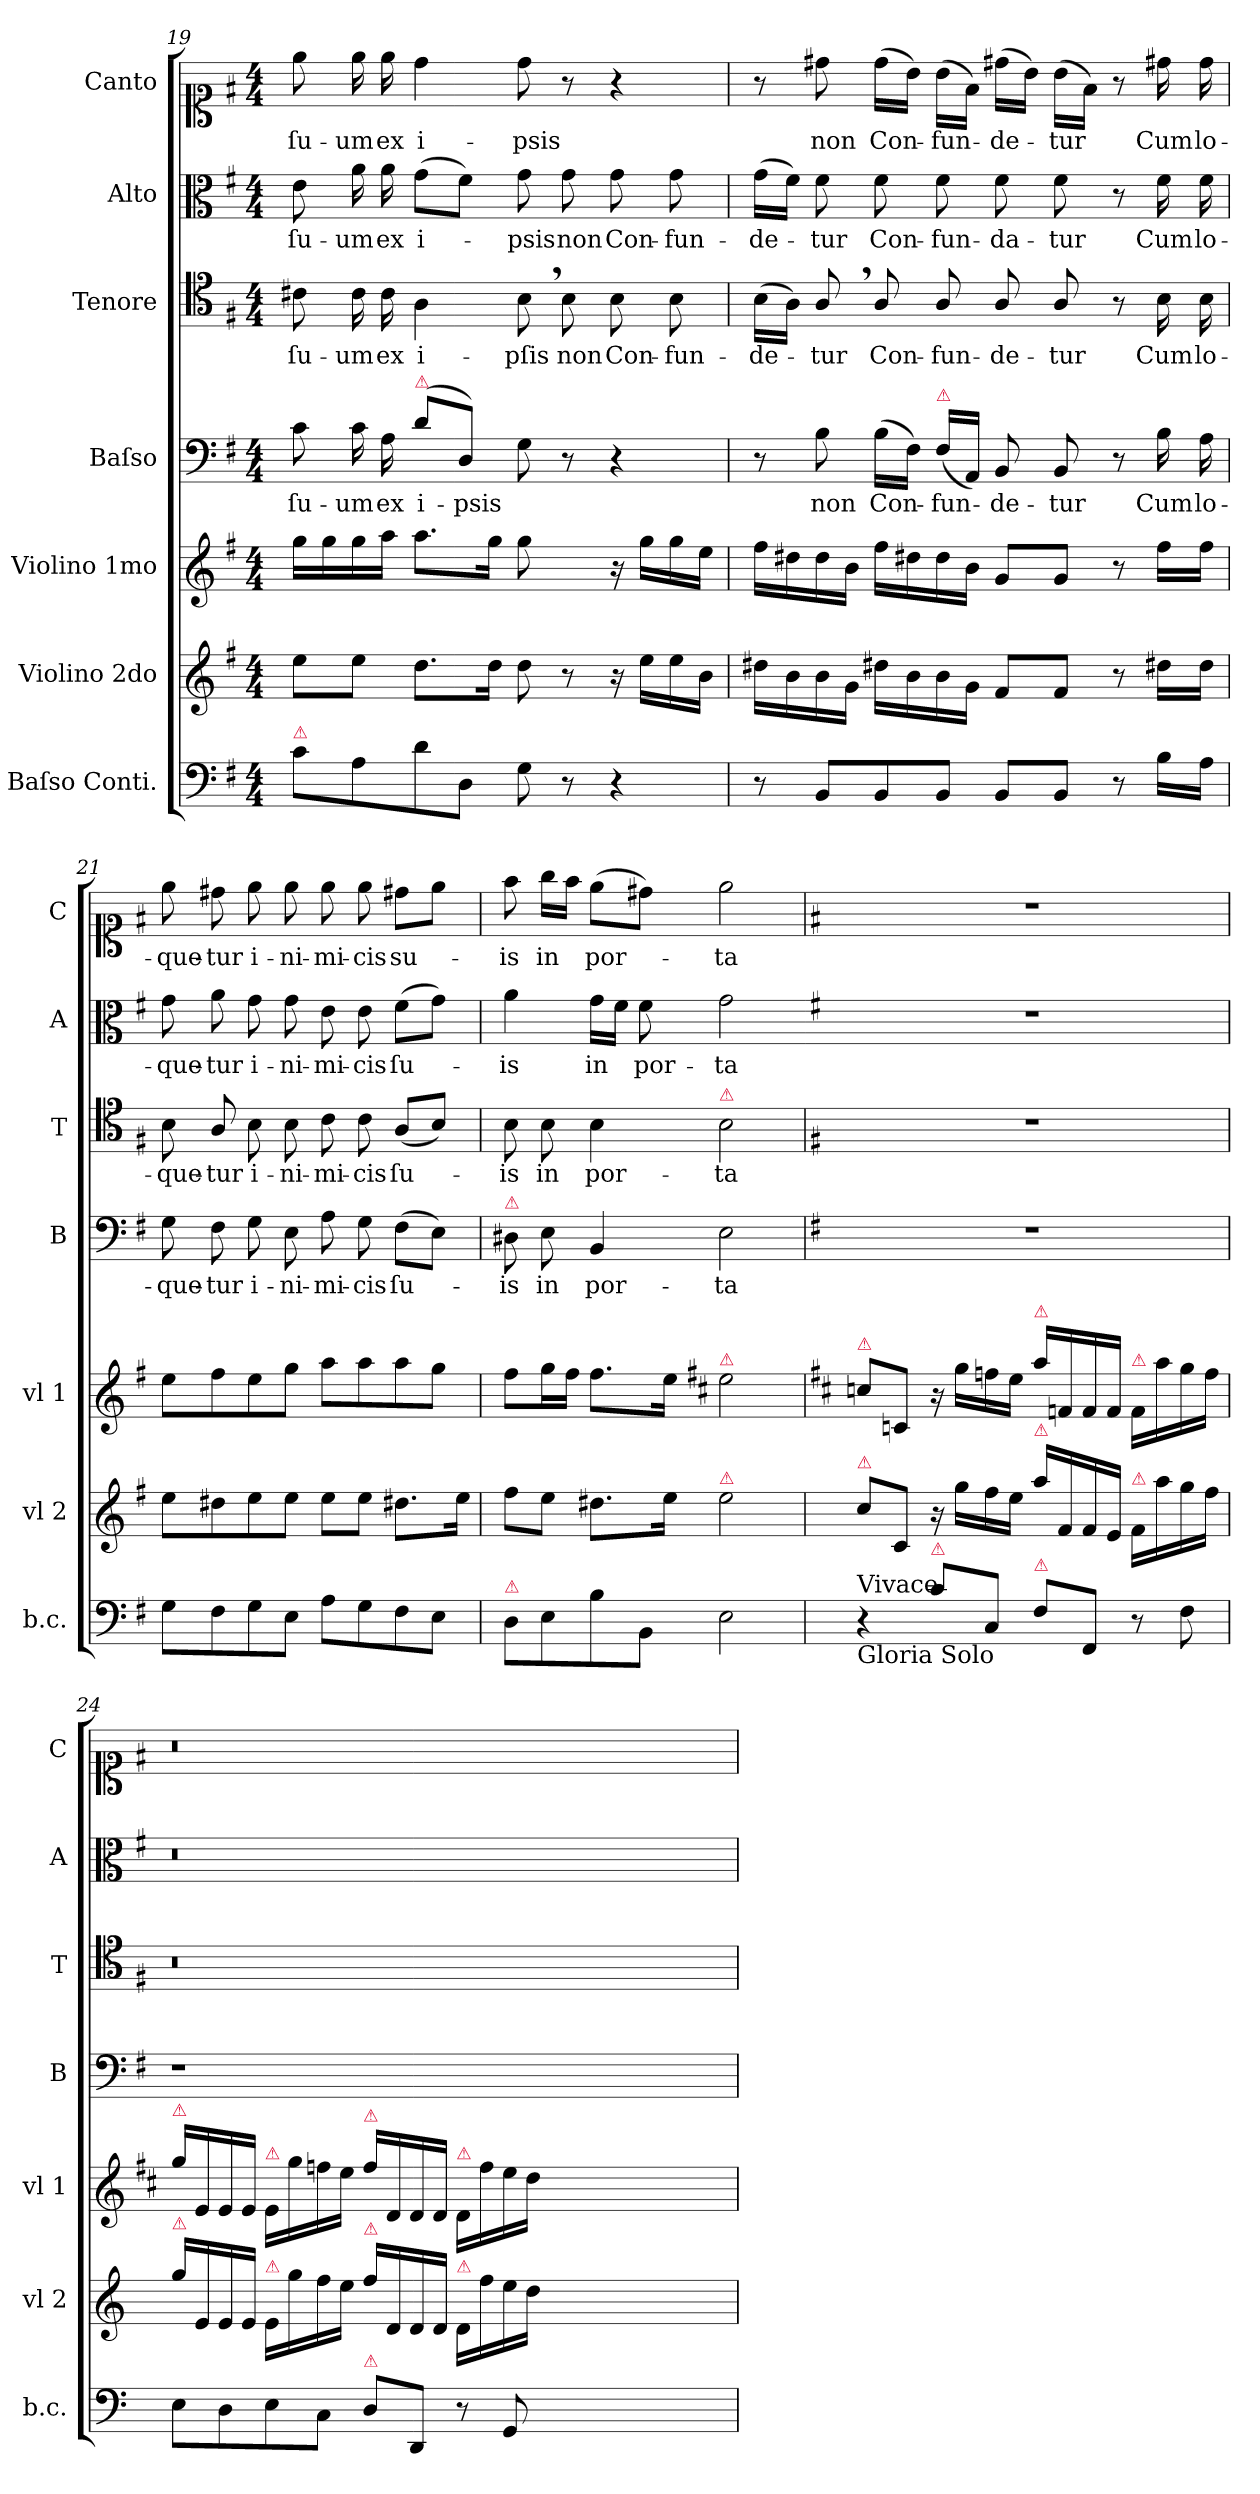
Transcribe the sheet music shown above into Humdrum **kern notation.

**kern	**kern	**kern	**kern	**text	**kern	**text	**kern	**text	**kern	**text
*part7	*part6	*part5	*part4	*part4	*part3	*part3	*part2	*part2	*part1	*part1
*staff7	*staff6	*staff5	*staff4	*staff4	*staff3	*staff3	*staff2	*staff2	*staff1	*staff1
*I"Baſso Conti.	*I"Violino 2do	*I"Violino 1mo	*I"Baſso	*	*I"Tenore	*	*I"Alto	*	*I"Canto	*
*I'b.c.	*I'vl 2	*I'vl 1	*I'B	*	*I'T	*	*I'A	*	*I'C	*
*clefF4	*clefG2	*clefG2	*clefF4	*	*clefC4	*	*clefC3	*	*clefC1	*
*k[f#]	*k[f#]	*k[f#]	*k[f#]	*	*k[f#]	*	*k[f#]	*	*k[f#]	*
*M4/4	*M4/4	*M4/4	*M4/4	*	*M4/4	*	*M4/4	*	*M4/4	*
=19	=19	=19	=19	=19	=19	=19	=19	=19	=19	=19
!LO:TX:a:color=crimson:t=⚠	!	!	!	!	!	!	!	!	!	!
8c\L	8ee\L	16gg\LL	8c\	ſu-	8c#X\	ſu-	8e\	ſu-	8ee\	ſu-
.	.	16gg\	.	.	.	.	.	.	.	.
8A\	8ee\J	16gg\	16c\	-um	16c#\	-um	16a\	-um	16ee\	-um
.	.	16aa\JJ	16A\	ex	16c#\	ex	16a\	ex	16ee\	ex
!	!	!	!LO:TX:a:color=crimson:t=⚠	!	!	!	!	!	!	!
8d\	8.dd\L	8.aa\L	(>8d\L	i-	4A\	i-	(8g\L	i-	4dd\	i-
8D/J	.	.	8D/J)	-psis	.	.	8f#\J)	.	.	.
.	16dd\Jk	16gg\Jk	.	.	.	.	.	.	.	.
!	!	!LO:N:vis=8	!	!	!	!	!	!	!	!
8G\	8dd\	4gg\	8G\	.	8B,<\	-pſis	8g\	-psis	8dd\	-psis
8r	8r	.	8r	.	8B\	non	8g\	non	8r	.
4r	16r	16r	4r	.	8B\	Con-	8g\	Con-	4r	.
.	16ee\LL	16gg\LL	.	.	.	.	.	.	.	.
.	16ee\	16gg\	.	.	8B\	-fun-	8g\	-fun-	.	.
.	16b\JJ	16ee\JJ	.	.	.	.	.	.	.	.
=20	=20	=20	=20	=20	=20	=20	=20	=20	=20	=20
8r	16dd#X\LL	16ff#\LL	8r	.	(16B\LL	-de-	(16g\LL	-de-	8r	.
.	16b\	16dd#X\	.	.	16A\JJ)	.	16f#\JJ)	.	.	.
8BB/L	16b\	16dd#\	8B\	non	8A,</	-tur	8f#\	-tur	8dd#X\	non
.	16g\JJ	16b\JJ	.	.	.	.	.	.	.	.
8BB/	16dd#X\LL	16ff#\LL	(16B\LL	Con-	8A/	Con-	8f#\	Con-	(16dd#\LL	Con-
.	16b\	16dd#X\	16F#\JJ)	.	.	.	.	.	16b\JJ)	.
!	!	!	!LO:TX:a:color=crimson:t=⚠	!	!	!	!	!	!	!
8BB/J	16b\	16dd#\	(>16F#\LL	-fun-	8A/	-fun-	8f#\	-fun-	(16b\LL	-fun-
.	16g\JJ	16b\JJ	16AA/JJ)	.	.	.	.	.	16f#\JJ)	.
8BB/L	8f#/L	8g/L	8BB/	-de-	8A/	-de-	8f#\	-da-	(16dd#X\LL	-de-
.	.	.	.	.	.	.	.	.	16b\JJ)	.
8BB/J	8f#/J	8g/J	8BB/	-tur	8A/	-tur	8f#\	-tur	(16b\LL	-tur
.	.	.	.	.	.	.	.	.	16f#\JJ)	.
8r	8r	8r	8r	.	8r	.	8r	.	8r	.
16B\LL	16dd#X\LL	16ff#\LL	16B\	Cum	16B\	Cum	16f#\	Cum	16dd#X\	Cum
16A\JJ	16dd#\JJ	16ff#\JJ	16A\	lo-	16B\	lo-	16f#\	lo-	16dd#\	lo-
=21	=21	=21	=21	=21	=21	=21	=21	=21	=21	=21
8G\L	8ee\L	8ee\L	8G\	-que-	8B\	-que-	8g\	-que-	8ee\	-que-
8F#\	8dd#X\	8ff#\	8F#\	-tur	8A/	-tur	8a\	-tur	8dd#X\	-tur
8G\	8ee\	8ee\	8G\	i-	8B\	i-	8g\	i-	8ee\	i-
8E\J	8ee\J	8gg\J	8E\	-ni-	8B\	-ni-	8g\	-ni-	8ee\	-ni-
8A\L	8ee\L	8aa\L	8A\	-mi-	8c\	-mi-	8e\	-mi-	8ee\	-mi-
8G\	8ee\J	8aa\	8G\	-cis	8c\	-cis	8e\	-cis	8ee\	-cis
8F#\	8.dd#X\L	8aa\	(8F#\L	ſu-	(8A/L	ſu-	(8f#\L	ſu-	8dd#X\L	su-
8E\J	.	8gg\J	8E\J)	.	8B/J)	.	8g\J)	.	8ee\J	.
.	16ee\Jk	.	.	.	.	.	.	.	.	.
=22	=22	=22	=22	=22	=22	=22	=22	=22	=22	=22
!	!	!	!LO:TX:a:color=crimson:t=⚠	!	!	!	!	!	!	!
!LO:TX:a:color=crimson:t=⚠	!	!	!	!	!	!	!	!	!	!
8D\L	8ff#\L	8ff#\L	8D#X\	-is	8B\	-is	4a\	-is	8ff#\	-is
8E\	8ee\J	16gg\L	8E\	in	8B\	-in	.	.	16gg\LL	in
.	.	16ff#\JJ	.	.	.	.	.	.	16ff#\JJ	.
8B\	8.dd#X\L	8.ff#\L	4BB/	por-	4B\	por-	16g\LL	in	(8ee\L	por-
.	.	.	.	.	.	.	16f#\JJ	.	.	.
8BB/J	.	.	.	.	.	.	8f#\	-por-	8dd#X\J)	.
.	16ee\Jk	16ee\Jk	.	.	.	.	.	.	.	.
*	*	*k[f#c#]	*	*	*	*	*	*	*	*
!	!	!	!	!	!LO:TX:a:color=crimson:t=⚠	!	!	!	!	!
!	!	!LO:TX:a:color=crimson:t=⚠	!	!	!	!	!	!	!	!
!	!LO:TX:a:color=crimson:t=⚠	!	!	!	!	!	!	!	!	!
2E\	2ee\	2ee\	2E\	-ta	2B\	-ta	2g\	-ta	2ee\	-ta
=23	=23	=23	=23	=23	=23	=23	=23-	=23	=23	=23
*k[]	*k[]	*	*	*	*	*	*	*	*	*
!	!	!LO:TX:a:color=crimson:t=⚠	!	!	!	!	!	!	!	!
!	!LO:TX:a:color=crimson:t=⚠	!	!	!	!	!	!	!	!	!
!LO:TX:b:t=Gloria Solo	!	!	!	!	!	!	!	!	!	!
!LO:TX:a:t=Vivace	!	!	!	!	!	!	!	!	!	!
4r	8cc\L	8cc\L	1r	.	1r	.	1r	.	1r	.
.	8c/J	8c/J	.	.	.	.	.	.	.	.
!LO:TX:a:color=crimson:t=⚠	!	!	!	!	!	!	!	!	!	!
8c\L	16r	16r	.	.	.	.	.	.	.	.
.	16gg\LL	16gg\LL	.	.	.	.	.	.	.	.
8C/J	16ff\	16ff\	.	.	.	.	.	.	.	.
.	16ee\JJ	16ee\JJ	.	.	.	.	.	.	.	.
!	!	!LO:TX:a:color=crimson:t=⚠	!	!	!	!	!	!	!	!
!	!LO:TX:a:color=crimson:t=⚠	!	!	!	!	!	!	!	!	!
!LO:TX:a:color=crimson:t=⚠	!	!	!	!	!	!	!	!	!	!
8F\L	16aa\LL	16aa\LL	.	.	.	.	.	.	.	.
.	16f/	16f/	.	.	.	.	.	.	.	.
8FF/J	16f/	16f/	.	.	.	.	.	.	.	.
.	16e/JJ	16f/JJ	.	.	.	.	.	.	.	.
!	!	!LO:TX:a:color=crimson:t=⚠	!	!	!	!	!	!	!	!
!	!LO:TX:a:color=crimson:t=⚠	!	!	!	!	!	!	!	!	!
8r	16f/LL	16f/LL	.	.	.	.	.	.	.	.
.	16aa\	16aa\	.	.	.	.	.	.	.	.
8F\	16gg\	16gg\	.	.	.	.	.	.	.	.
.	16ff\JJ	16ff\JJ	.	.	.	.	.	.	.	.
=24	=24	=24	=24	=24	=24	=24	=24	=24	=24	=24
!	!	!LO:TX:a:color=crimson:t=⚠	!	!	!	!	!	!	!	!
!	!LO:TX:a:color=crimson:t=⚠	!	!	!	!	!	!	!	!	!
8E\L	16gg\LL	16gg\LL	1r	.	0.r	.	0.r	.	0.r	.
.	16e/	16e/	.	.	.	.	.	.	.	.
8D\	16e/	16e/	.	.	.	.	.	.	.	.
.	16e/JJ	16e/JJ	.	.	.	.	.	.	.	.
!	!	!LO:TX:a:color=crimson:t=⚠	!	!	!	!	!	!	!	!
!	!LO:TX:a:color=crimson:t=⚠	!	!	!	!	!	!	!	!	!
8E\	16e/LL	16e/LL	.	.	.	.	.	.	.	.
.	16gg\	16gg\	.	.	.	.	.	.	.	.
8C\J	16ff\	16ff\	.	.	.	.	.	.	.	.
.	16ee\JJ	16ee\JJ	.	.	.	.	.	.	.	.
!	!	!LO:TX:a:color=crimson:t=⚠	!	!	!	!	!	!	!	!
!	!LO:TX:a:color=crimson:t=⚠	!	!	!	!	!	!	!	!	!
!LO:TX:a:color=crimson:t=⚠	!	!	!	!	!	!	!	!	!	!
8D\L	16ff\LL	16ff\LL	.	.	.	.	.	.	.	.
.	16d/	16d/	.	.	.	.	.	.	.	.
8DD/J	16d/	16d/	.	.	.	.	.	.	.	.
.	16d/JJ	16d/JJ	.	.	.	.	.	.	.	.
!	!	!LO:TX:a:color=crimson:t=⚠	!	!	!	!	!	!	!	!
!	!LO:TX:a:color=crimson:t=⚠	!	!	!	!	!	!	!	!	!
8r	16d/LL	16d/LL	.	.	.	.	.	.	.	.
.	16ff\	16ff\	.	.	.	.	.	.	.	.
8GG/	16ee\	16ee\	.	.	.	.	.	.	.	.
.	16dd\JJ	16dd\JJ	.	.	.	.	.	.	.	.
0ryy	0ryy	0ryy	0ryy	.	.	.	.	.	.	.
=	=	=	=	=	=	=	=	=	=	=
*-	*-	*-	*-	*-	*-	*-	*-	*-	*-	*-
